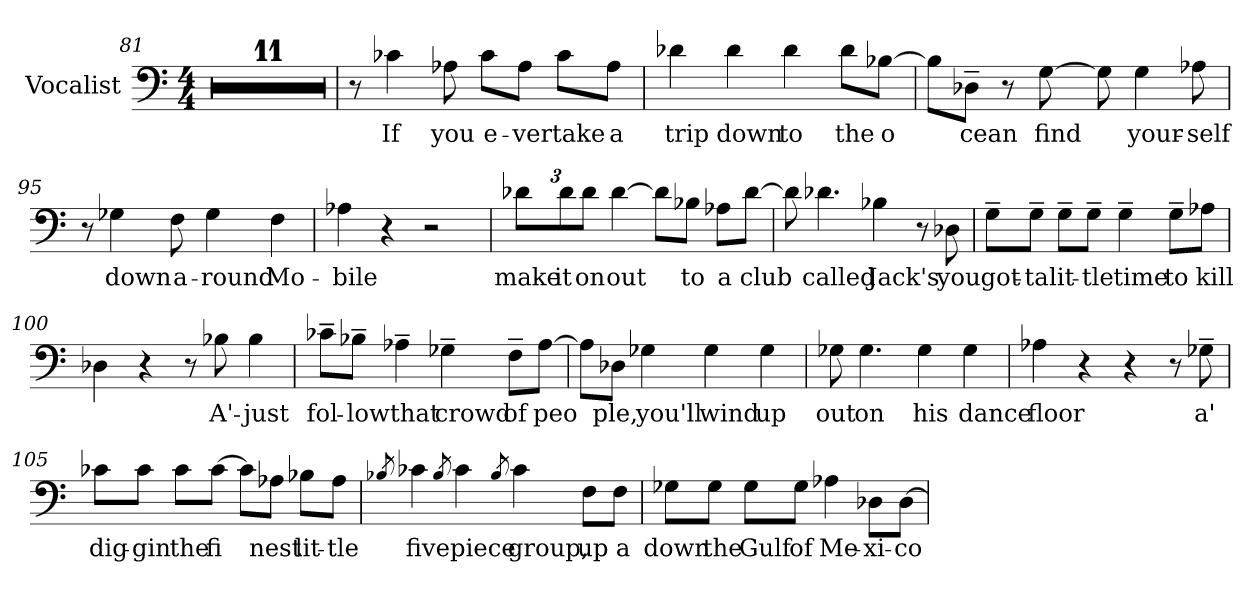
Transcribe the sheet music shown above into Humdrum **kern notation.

**kern	**text
*part1	*part1
*staff1	*staff1
*I"Vocalist	*
*clefF4	*
*M4/4	*
=81	=81
1r	.
=82	=82
1r	.
=83	=83
1r	.
=84	=84
1r	.
=85	=85
1r	.
=86	=86
1r	.
=87	=87
1r	.
=88	=88
1r	.
=89	=89
1r	.
=90	=90
1r	.
=91	=91
1r	.
=92	=92
8r	.
4c-X	If
8A-X	you
8c-\L	e-
8A-\J	-ver
8c-\L	take
8A-\J	a
=93	=93
4d-X	trip
4d-	down
4d-	to
8d-\L	the
[8B-X\J	o
=94	=94
8B-\L]	_
8D-X~\J	cean
8r	.
[8G	find
8G]	_
4G	your-
8A-X	-self
=95	=95
8r	.
4G-X	down
8F	a-
4G-	-round
4F	Mo-
=96	=96
4A-X	-bile
4r	.
2r	.
=97	=97
12d-X\L	make
12d-\	it
12d-\J	on
[4d-	out
8d-\L]	_
8B-X\J	to
8A-X\L	a
[8d-\J	club
=98	=98
8d-]	_
4.d-X	called
4B-X	Jack's
8r	.
8D-X	you
=99	=99
8G~\L	got-
8G~\J	-ta
8G~\L	lit-
8G~\J	-tle
4G~	time
8G~\L	to
8A-X\J	kill
=100	=100
4D-X	_
4r	.
8r	.
8B-X	A'-
4B-	-just
=101	=101
8c-X~\L	fol-
8B-X~\J	-low
4A-X~	that
4G-X~	crowd
8F~\L	of
[8A-\J	peo
=102	=102
8A-\L]	_
8D-X\J	ple,
4G-X	you'll
4G-	wind
4G-	up
=103	=103
8G-X	out
4.G-	on
4G-	his
4G-	dance
=104	=104
4A-X	floor
4r	.
4r	.
8r	.
8G-X~	a'
=105	=105
8c-X\L	dig-
8c-\J	-gin
8c-\L	the
[8c-\J	fi
8c-\L]	_
8A-X\J	nest
8B-X\L	lit-
8A-\J	-tle
=106	=106
8qB-X	_
4c-X	five
8qB-	_
4c-	piece
8qB-	_
4c-	group,
8F\L	up
8F\J	a
=107	=107
8G-X\L	down
8G-\J	the
8G-\L	Gulf
8G-\J	of
4A-X	Me-
8D-X\L	-xi-
[8D-\J	-co
=	=
*-	*-
